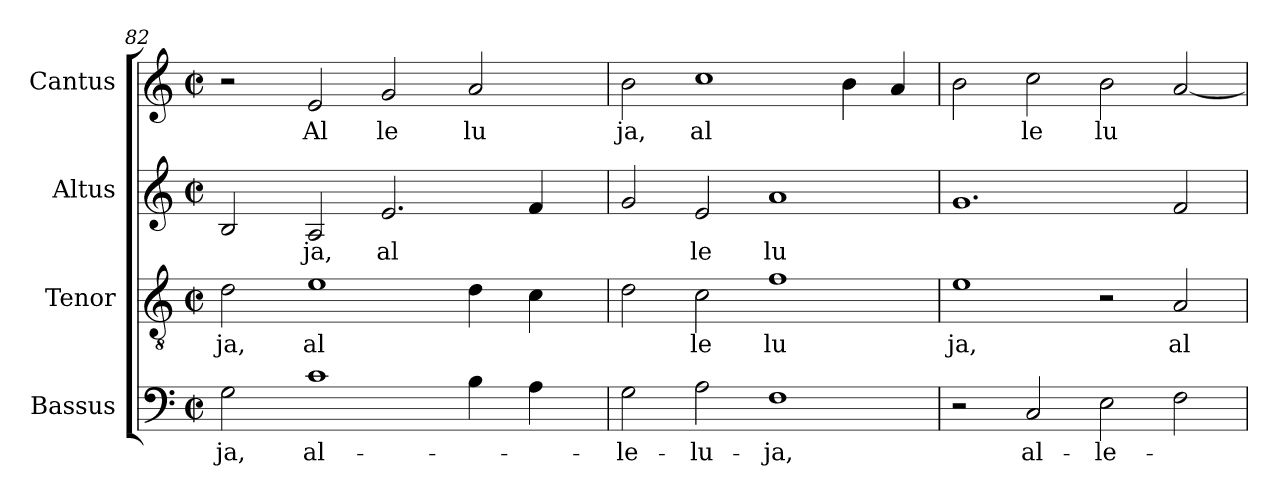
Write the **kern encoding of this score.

**kern	**text	**kern	**text	**kern	**text	**kern	**text
*part4	*part4	*part3	*part3	*part2	*part2	*part1	*part1
*staff4	*staff4	*staff3	*staff3	*staff2	*staff2	*staff1	*staff1
*I"Bassus	*	*I"Tenor	*	*I"Altus	*	*I"Cantus	*
!!LO:LB:g=z
*clefF4	*	*clefGv2	*	*clefG2	*	*clefG2	*
*M2/2	*	*M2/2	*	*M2/2	*	*M2/2	*
*met(c|)	*	*met(c|)	*	*met(c|)	*	*met(c|)	*
=82	=82	=82	=82	=82	=82	=82	=82
!	!LO:LY:b:cj	!	!LO:LY:b:cj	!	!	!	!
*	*	*^	*	*	*	*	*
2G\	ja,	2d\	32.ryy	ja,	2B/	.	2r	.
.	.	.	1ryy	.	.	.	.	.
!	!LO:LY:b:cj	!	!	!LO:LY:b:cj	!	!LO:LY:b:cj	!	!LO:LY:b:cj
1c	al-	1e	.	al	2A/	ja,	2e/	Al
!	!	!	!	!	!	!LO:LY:b:cj	!	!LO:LY:b:cj
.	.	.	.	.	2.e/	al	2g/	le
.	.	.	2ryy	.	.	.	.	.
!	!	!	!	!	!	!	!	!LO:LY:b:cj
4B\	.	4d\	.	.	.	.	2a/	lu
.	.	.	4ryy	.	.	.	.	.
4A\	.	4c\	.	.	4f/	.	.	.
.	.	.	8ryy	.	.	.	.	.
.	.	.	16ryy	.	.	.	.	.
.	.	.	64ryy	.	.	.	.	.
=83	=83	=83	=83	=83	=83	=83	=83	=83
!	!LO:LY:b:cj	!	!	!	!	!	!	!LO:LY:b:cj
*	*	*v	*v	*	*	*	*	*
2G\	-le-	2d\	.	2g/	.	2b\	ja,
!	!LO:LY:b:cj	!	!LO:LY:b:cj	!	!LO:LY:b:cj	!	!LO:LY:b:cj
2A\	-lu-	2c\	le	2e/	le	1cc	al
!	!LO:LY:b:cj	!	!LO:LY:b:cj	!	!LO:LY:b:cj	!	!
1F	-ja,	1f	lu	1a	lu	.	.
.	.	.	.	.	.	4b\	.
.	.	.	.	.	.	4a/	.
=84	=84	=84	=84	=84	=84	=84	=84
!	!	!	!LO:LY:b:cj	!	!	!	!
2r	.	1e	ja,	1.g	.	2b\	.
!	!LO:LY:b:cj	!	!	!	!	!	!LO:LY:b:cj
2C/	al-	.	.	.	.	2cc\	le
!	!LO:LY:b:cj	!	!	!	!	!	!LO:LY:b:cj
2E\	-le-	2r	.	.	.	2b\	lu
!	!	!	!LO:LY:b:cj	!	!	!	!
2F\	.	2A/	al	2f/	.	[<2a/	.
=	=	=	=	=	=	=	=
*-	*-	*-	*-	*-	*-	*-	*-
